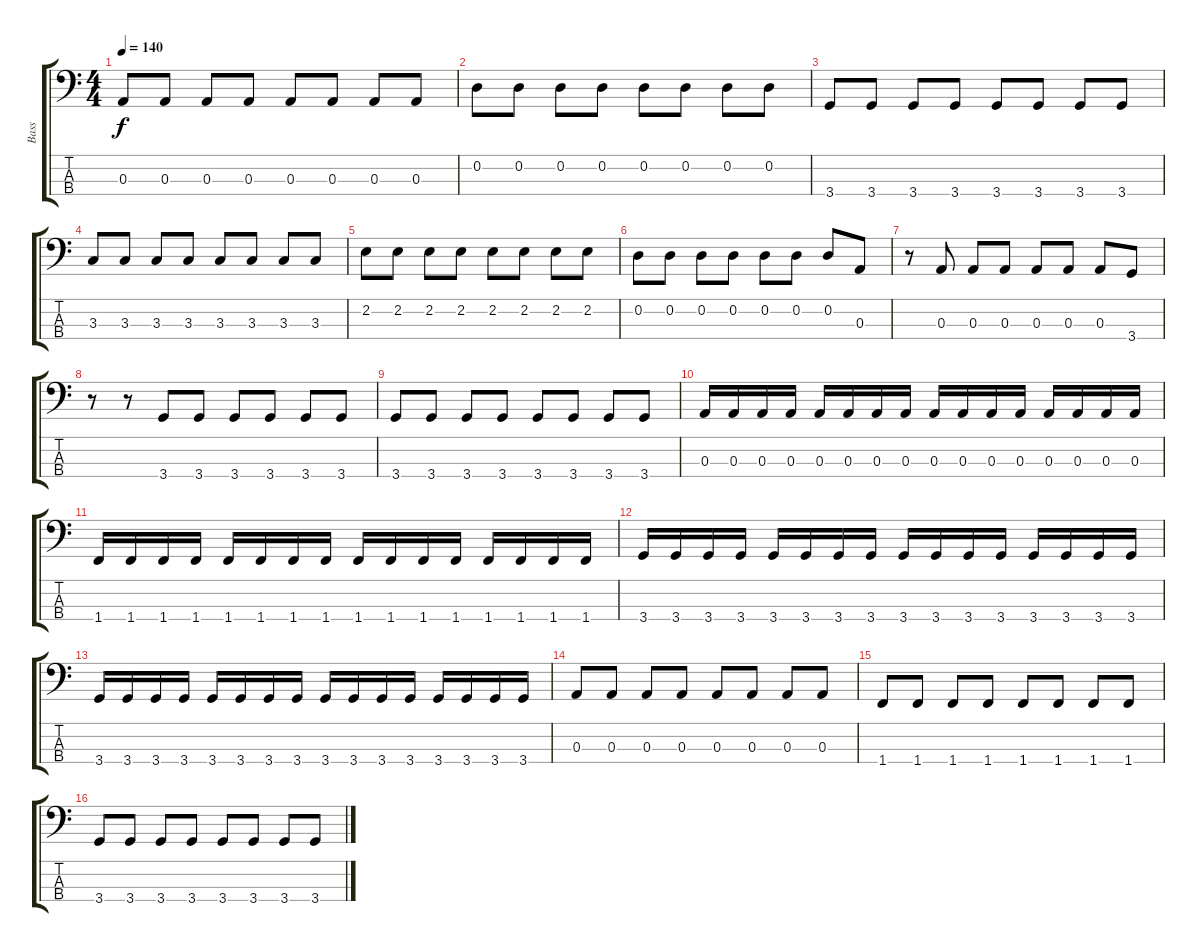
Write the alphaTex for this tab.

\track ("Bass" "Bass") {instrument electricbasspick}
\staff {score tabs}
\tuning (G2 D2 A1 E1) {hide}
\ts (4 4)
\tempo 140
\clef f4
\ks c
0.3.8{dy f} 0.3.8 0.3.8 0.3.8 0.3.8 0.3.8 0.3.8 0.3.8 |
0.2.8 0.2.8 0.2.8 0.2.8 0.2.8 0.2.8 0.2.8 0.2.8 |
3.4.8 3.4.8 3.4.8 3.4.8 3.4.8 3.4.8 3.4.8 3.4.8 |
3.3.8 3.3.8 3.3.8 3.3.8 3.3.8 3.3.8 3.3.8 3.3.8 |
2.2.8 2.2.8 2.2.8 2.2.8 2.2.8 2.2.8 2.2.8 2.2.8 |
0.2.8 0.2.8 0.2.8 0.2.8 0.2.8 0.2.8 0.2.8 0.3.8 |
r.8 0.3.8 0.3.8 0.3.8 0.3.8 0.3.8 0.3.8 3.4.8 |
r.8 r.8 3.4.8 3.4.8 3.4.8 3.4.8 3.4.8 3.4.8 |
3.4.8 3.4.8 3.4.8 3.4.8 3.4.8 3.4.8 3.4.8 3.4.8 |
0.3.16 0.3.16 0.3.16 0.3.16 0.3.16 0.3.16 0.3.16 0.3.16 0.3.16 0.3.16 0.3.16 0.3.16 0.3.16 0.3.16 0.3.16 0.3.16 |
1.4.16 1.4.16 1.4.16 1.4.16 1.4.16 1.4.16 1.4.16 1.4.16 1.4.16 1.4.16 1.4.16 1.4.16 1.4.16 1.4.16 1.4.16 1.4.16 |
3.4.16 3.4.16 3.4.16 3.4.16 3.4.16 3.4.16 3.4.16 3.4.16 3.4.16 3.4.16 3.4.16 3.4.16 3.4.16 3.4.16 3.4.16 3.4.16 |
3.4.16 3.4.16 3.4.16 3.4.16 3.4.16 3.4.16 3.4.16 3.4.16 3.4.16 3.4.16 3.4.16 3.4.16 3.4.16 3.4.16 3.4.16 3.4.16 |
0.3.8 0.3.8 0.3.8 0.3.8 0.3.8 0.3.8 0.3.8 0.3.8 |
1.4.8 1.4.8 1.4.8 1.4.8 1.4.8 1.4.8 1.4.8 1.4.8 |
3.4.8 3.4.8 3.4.8 3.4.8 3.4.8 3.4.8 3.4.8 3.4.8
